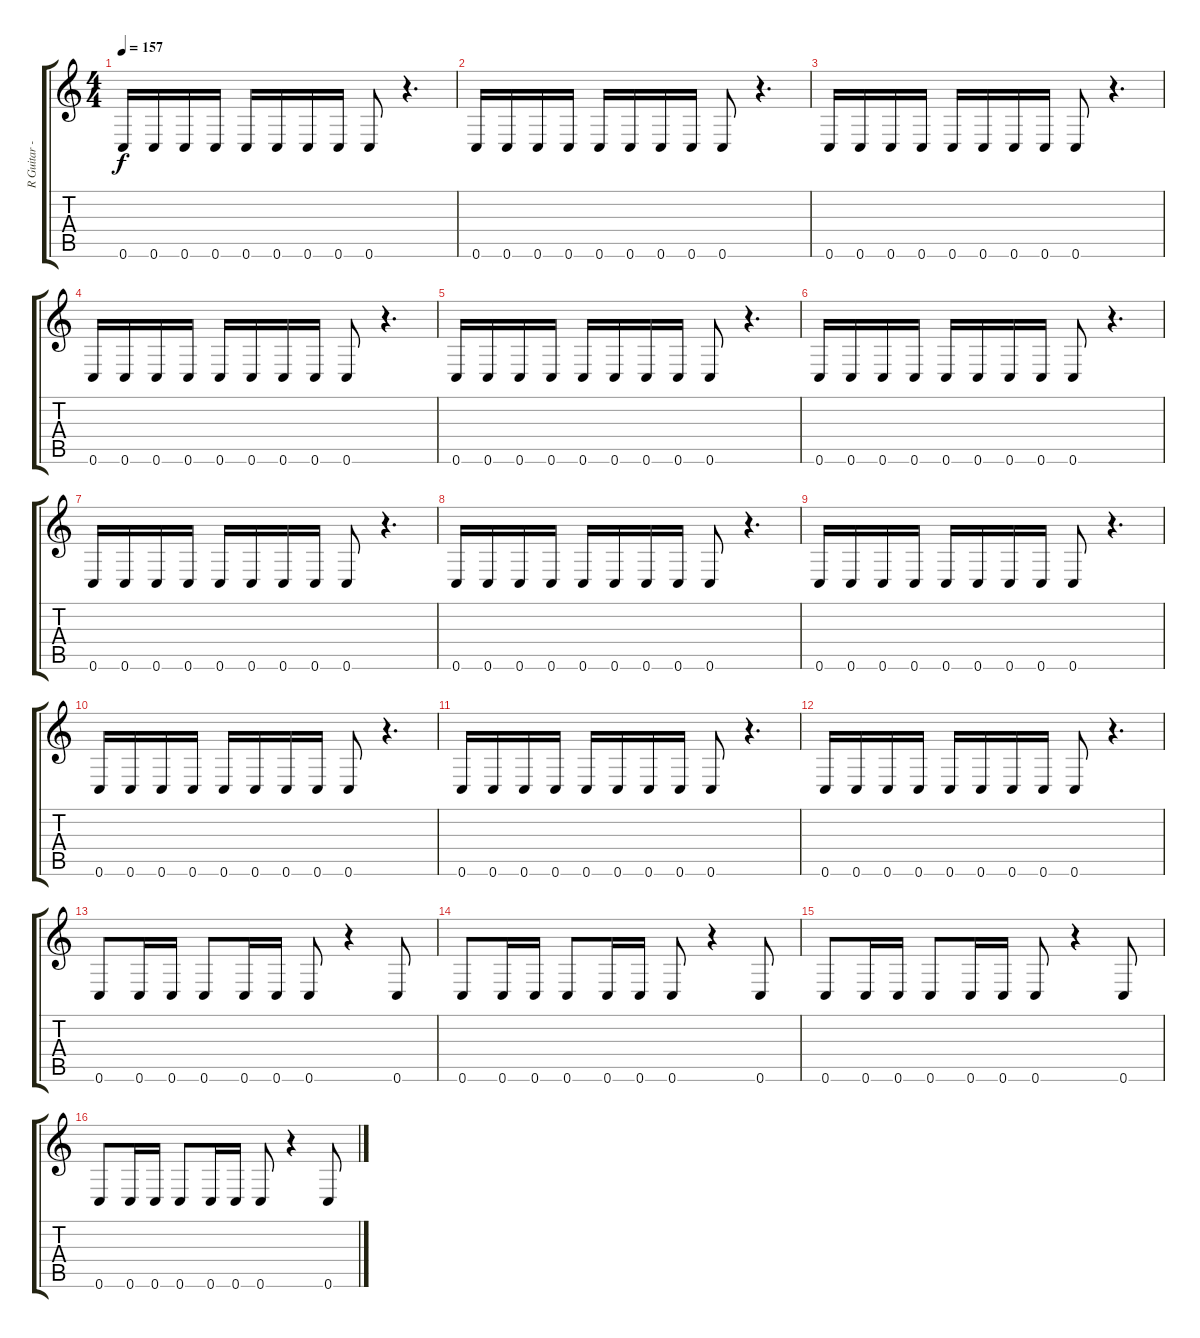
\track ("R Guitar - Hammett" "R Guitar -") {instrument distortionguitar}
\staff {score tabs}
\tuning (D4 A3 F3 C3 G2 C2) {hide}
\ts (4 4)
\tempo 157
\clef g2
\ks c
0.6.16{dy f instrument distortionguitar} 0.6.16 0.6.16 0.6.16 0.6.16 0.6.16 0.6.16 0.6.16 0.6.8 r.4{d} |
0.6.16 0.6.16 0.6.16 0.6.16 0.6.16 0.6.16 0.6.16 0.6.16 0.6.8 r.4{d} |
0.6.16 0.6.16 0.6.16 0.6.16 0.6.16 0.6.16 0.6.16 0.6.16 0.6.8 r.4{d} |
0.6.16 0.6.16 0.6.16 0.6.16 0.6.16 0.6.16 0.6.16 0.6.16 0.6.8 r.4{d} |
0.6.16 0.6.16 0.6.16 0.6.16 0.6.16 0.6.16 0.6.16 0.6.16 0.6.8 r.4{d} |
0.6.16 0.6.16 0.6.16 0.6.16 0.6.16 0.6.16 0.6.16 0.6.16 0.6.8 r.4{d} |
0.6.16 0.6.16 0.6.16 0.6.16 0.6.16 0.6.16 0.6.16 0.6.16 0.6.8 r.4{d} |
0.6.16 0.6.16 0.6.16 0.6.16 0.6.16 0.6.16 0.6.16 0.6.16 0.6.8 r.4{d} |
0.6.16 0.6.16 0.6.16 0.6.16 0.6.16 0.6.16 0.6.16 0.6.16 0.6.8 r.4{d} |
0.6.16 0.6.16 0.6.16 0.6.16 0.6.16 0.6.16 0.6.16 0.6.16 0.6.8 r.4{d} |
0.6.16 0.6.16 0.6.16 0.6.16 0.6.16 0.6.16 0.6.16 0.6.16 0.6.8 r.4{d} |
0.6.16 0.6.16 0.6.16 0.6.16 0.6.16 0.6.16 0.6.16 0.6.16 0.6.8 r.4{d} |
0.6.8 0.6.16 0.6.16 0.6.8 0.6.16 0.6.16 0.6.8 r.4 0.6.8 |
0.6.8 0.6.16 0.6.16 0.6.8 0.6.16 0.6.16 0.6.8 r.4 0.6.8 |
0.6.8 0.6.16 0.6.16 0.6.8 0.6.16 0.6.16 0.6.8 r.4 0.6.8 |
0.6.8 0.6.16 0.6.16 0.6.8 0.6.16 0.6.16 0.6.8 r.4 0.6.8
